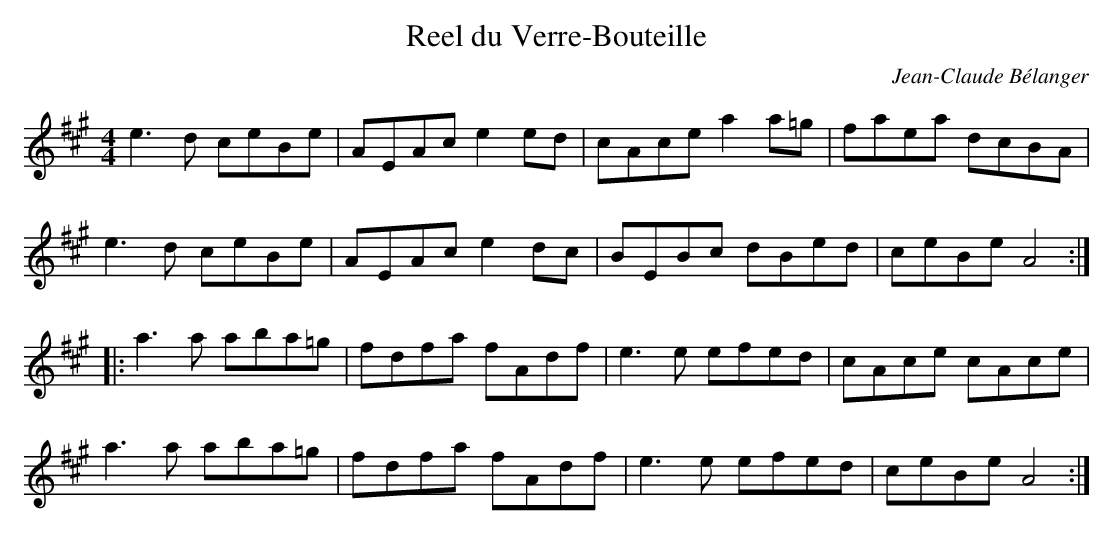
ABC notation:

X:1
T:Reel du Verre-Bouteille
C:Jean-Claude Bélanger
M:4/4
L:1/8
K:A
e3d ceBe | AEAc e2ed | cAce a2a=g | faea dcBA |
e3 d ceBe | AEAc e2dc | BEBc dBed | ceBe A4 ::
a3a aba=g | fdfa fAdf | e3e efed | cAce cAce |
a3a aba=g | fdfa fAdf | e3e efed | ceBe A4 :|
